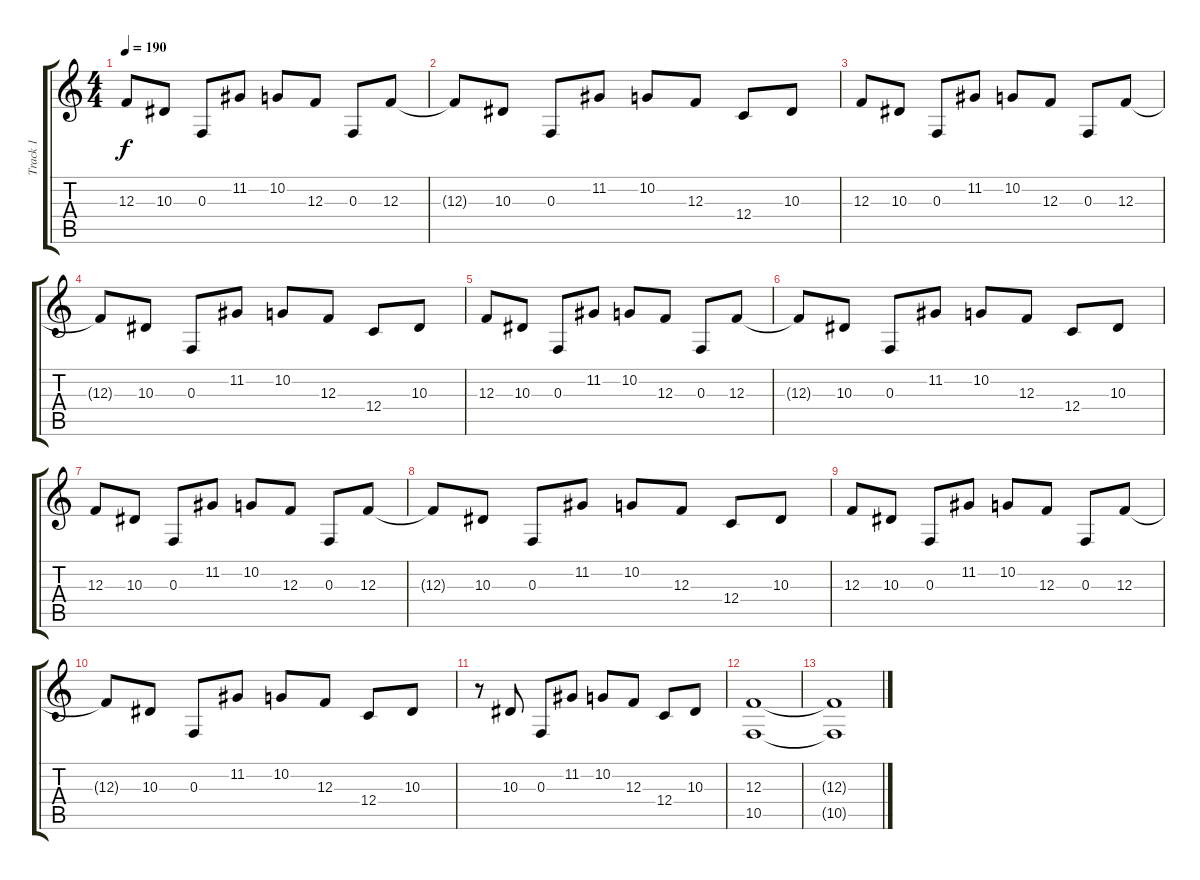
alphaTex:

\track ("Track 1" "Track 1") {instrument pad1newage}
\staff {score tabs}
\tuning (D4 A3 F3 C3 G2 C2) {hide}
\ts (4 4)
\tempo 190
\clef g2
\ks c
12.3.8{dy f} 10.3.8 0.3.8 11.2.8 10.2.8 12.3.8 0.3.8 12.3.8 |
12.3{t}.8 10.3.8 0.3.8 11.2.8 10.2.8 12.3.8 12.4.8 10.3.8 |
12.3.8 10.3.8 0.3.8 11.2.8 10.2.8 12.3.8 0.3.8 12.3.8 |
12.3{t}.8 10.3.8 0.3.8 11.2.8 10.2.8 12.3.8 12.4.8 10.3.8 |
12.3.8 10.3.8 0.3.8 11.2.8 10.2.8 12.3.8 0.3.8 12.3.8 |
12.3{t}.8 10.3.8 0.3.8 11.2.8 10.2.8 12.3.8 12.4.8 10.3.8 |
12.3.8 10.3.8 0.3.8 11.2.8 10.2.8 12.3.8 0.3.8 12.3.8 |
12.3{t}.8 10.3.8 0.3.8 11.2.8 10.2.8 12.3.8 12.4.8 10.3.8 |
12.3.8 10.3.8 0.3.8 11.2.8 10.2.8 12.3.8 0.3.8 12.3.8 |
12.3{t}.8 10.3.8 0.3.8 11.2.8 10.2.8 12.3.8 12.4.8 10.3.8 |
r.8 10.3.8 0.3.8 11.2.8 10.2.8 12.3.8 12.4.8 10.3.8 |
(12.3 10.5).1 |
(12.3{t} 10.5{t}).1
